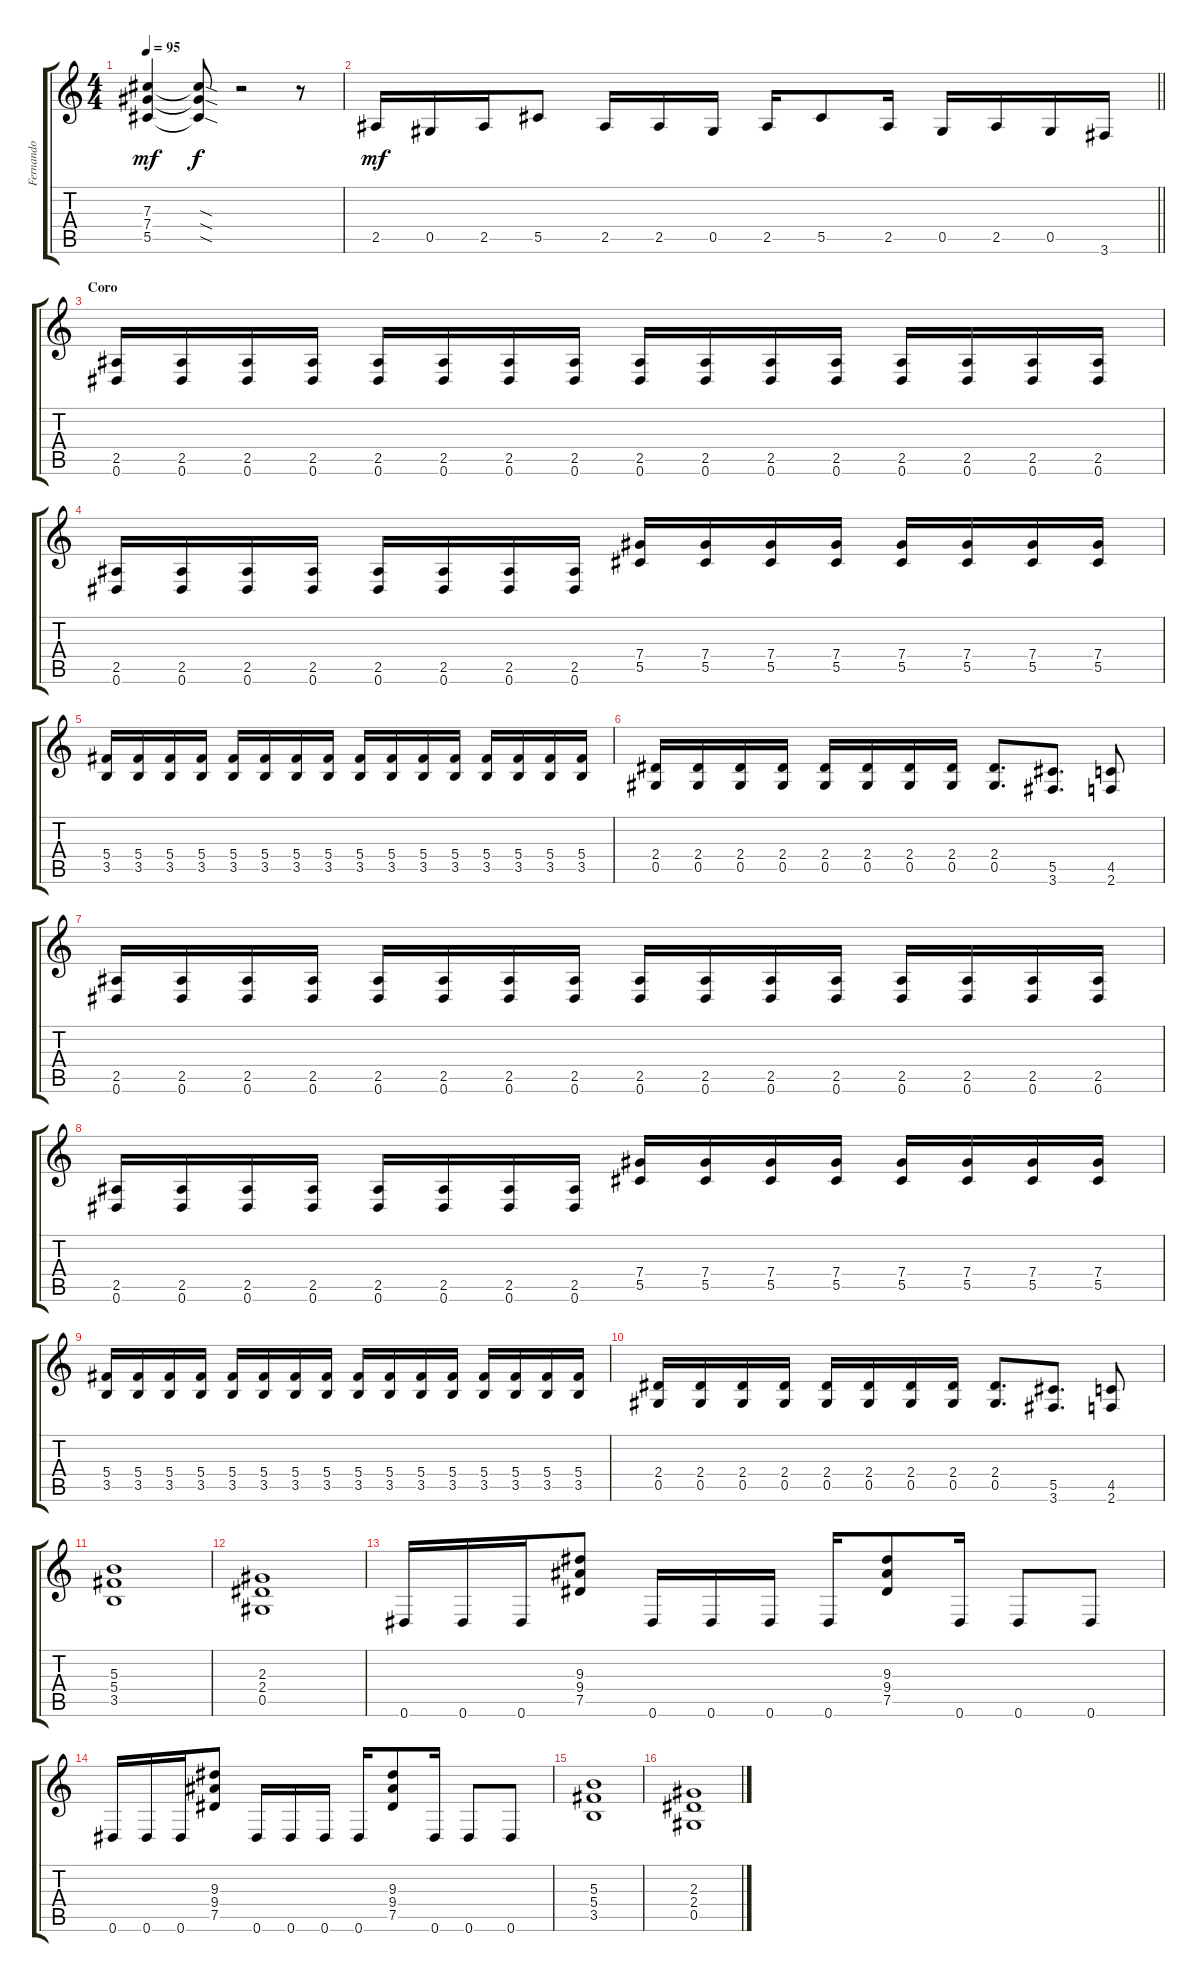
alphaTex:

\track ("Fernando" "Fernando") {instrument distortionguitar}
\staff {score tabs}
\tuning (Eb4 Bb3 Gb3 Db3 Ab2 Eb2) {hide}
\ts (4 4)
\tempo 95
\clef g2
\ks c
(7.3 7.4 5.5).4{dy mf} (7.3{sod t} 7.4{sod t} 5.5{sod t}).8{dy f} r.2 r.8 |
\barLineRight lightlight
2.5.16{dy mf} 0.5.16 2.5.16 5.5.8 2.5.16 2.5.16 0.5.16 2.5.16 5.5.8 2.5.16 0.5.16 2.5.16 0.5.16 3.6.16 |
\section ("" "Coro")
(2.5 0.6).16{volume 8} (2.5 0.6).16 (2.5 0.6).16 (2.5 0.6).16 (2.5 0.6).16 (2.5 0.6).16 (2.5 0.6).16 (2.5 0.6).16 (2.5 0.6).16 (2.5 0.6).16 (2.5 0.6).16 (2.5 0.6).16 (2.5 0.6).16 (2.5 0.6).16 (2.5 0.6).16 (2.5 0.6).16 |
(2.5 0.6).16 (2.5 0.6).16 (2.5 0.6).16 (2.5 0.6).16 (2.5 0.6).16 (2.5 0.6).16 (2.5 0.6).16 (2.5 0.6).16 (7.4 5.5).16 (7.4 5.5).16 (7.4 5.5).16 (7.4 5.5).16 (7.4 5.5).16 (7.4 5.5).16 (7.4 5.5).16 (7.4 5.5).16 |
(5.4 3.5).16 (5.4 3.5).16 (5.4 3.5).16 (5.4 3.5).16 (5.4 3.5).16 (5.4 3.5).16 (5.4 3.5).16 (5.4 3.5).16 (5.4 3.5).16 (5.4 3.5).16 (5.4 3.5).16 (5.4 3.5).16 (5.4 3.5).16 (5.4 3.5).16 (5.4 3.5).16 (5.4 3.5).16 |
(2.4 0.5).16 (2.4 0.5).16 (2.4 0.5).16 (2.4 0.5).16 (2.4 0.5).16 (2.4 0.5).16 (2.4 0.5).16 (2.4 0.5).16 (2.4 0.5).8{d} (5.5 3.6).8{d} (4.5 2.6).8 |
(2.5 0.6).16 (2.5 0.6).16 (2.5 0.6).16 (2.5 0.6).16 (2.5 0.6).16 (2.5 0.6).16 (2.5 0.6).16 (2.5 0.6).16 (2.5 0.6).16 (2.5 0.6).16 (2.5 0.6).16 (2.5 0.6).16 (2.5 0.6).16 (2.5 0.6).16 (2.5 0.6).16 (2.5 0.6).16 |
(2.5 0.6).16 (2.5 0.6).16 (2.5 0.6).16 (2.5 0.6).16 (2.5 0.6).16 (2.5 0.6).16 (2.5 0.6).16 (2.5 0.6).16 (7.4 5.5).16 (7.4 5.5).16 (7.4 5.5).16 (7.4 5.5).16 (7.4 5.5).16 (7.4 5.5).16 (7.4 5.5).16 (7.4 5.5).16 |
(5.4 3.5).16 (5.4 3.5).16 (5.4 3.5).16 (5.4 3.5).16 (5.4 3.5).16 (5.4 3.5).16 (5.4 3.5).16 (5.4 3.5).16 (5.4 3.5).16 (5.4 3.5).16 (5.4 3.5).16 (5.4 3.5).16 (5.4 3.5).16 (5.4 3.5).16 (5.4 3.5).16 (5.4 3.5).16 |
(2.4 0.5).16 (2.4 0.5).16 (2.4 0.5).16 (2.4 0.5).16 (2.4 0.5).16 (2.4 0.5).16 (2.4 0.5).16 (2.4 0.5).16 (2.4 0.5).8{d} (5.5 3.6).8{d} (4.5 2.6).8 |
(5.3 5.4 3.5).1 |
(2.3 2.4 0.5).1 |
0.6.16 0.6.16 0.6.16 (9.3 9.4 7.5).8 0.6.16 0.6.16 0.6.16 0.6.16 (9.3 9.4 7.5).8 0.6.16 0.6.8 0.6.8 |
0.6.16 0.6.16 0.6.16 (9.3 9.4 7.5).8 0.6.16 0.6.16 0.6.16 0.6.16 (9.3 9.4 7.5).8 0.6.16 0.6.8 0.6.8 |
(5.3 5.4 3.5).1{volume 13} |
(2.3 2.4 0.5).1
